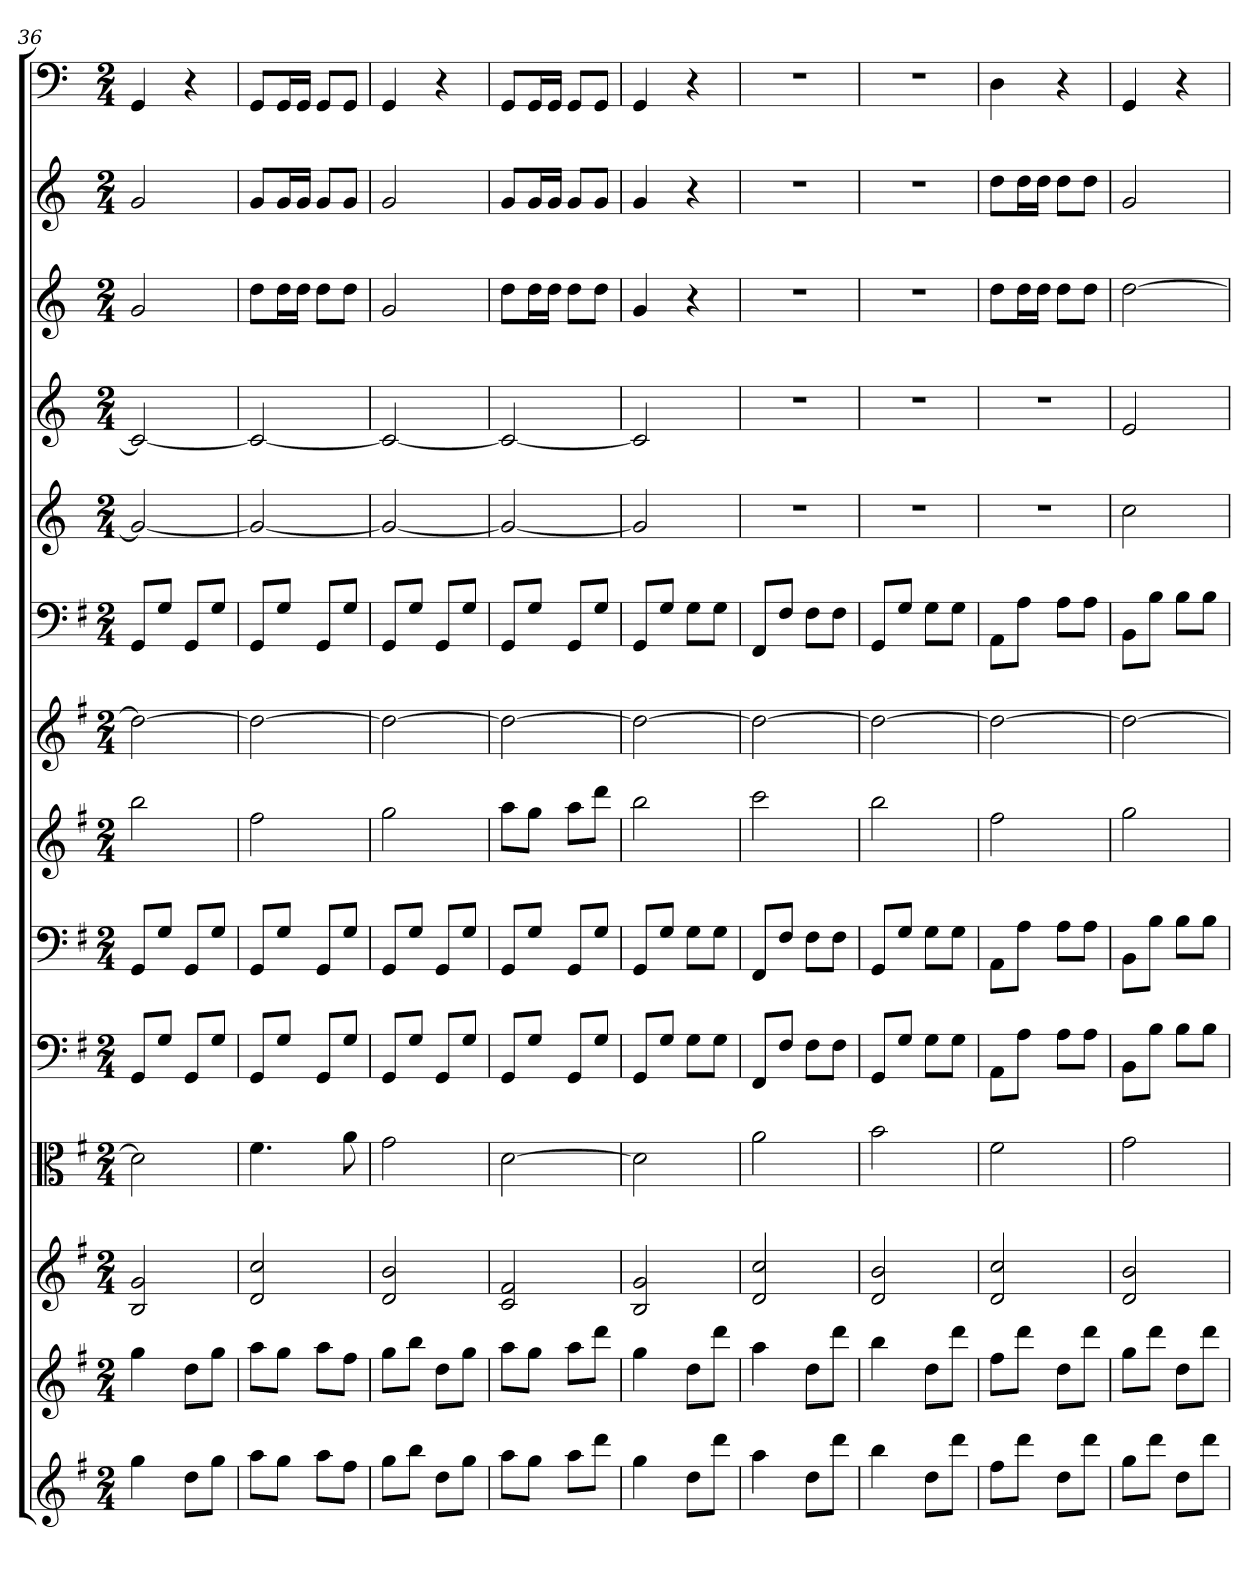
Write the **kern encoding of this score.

**kern	**kern	**kern	**kern	**kern	**kern	**kern	**kern	**kern	**kern	**kern	**kern	**kern	**kern
*part14	*part13	*part12	*part11	*part10	*part9	*part8	*part7	*part6	*part5	*part4	*part3	*part2	*part1
*staff14	*staff13	*staff12	*staff11	*staff10	*staff9	*staff8	*staff7	*staff6	*staff5	*staff4	*staff3	*staff2	*staff1
*	*	*	*clefC3	*clefF4	*clefF4	*	*	*clefF4	*	*	*	*	*clefF4
*k[f#]	*k[f#]	*k[f#]	*k[f#]	*k[f#]	*k[f#]	*k[f#]	*k[f#]	*k[f#]	*k[]	*k[]	*k[]	*k[]	*k[]
*M2/4	*M2/4	*M2/4	*M2/4	*M2/4	*M2/4	*M2/4	*M2/4	*M2/4	*M2/4	*M2/4	*M2/4	*M2/4	*M2/4
=36	=36	=36	=36	=36	=36	=36	=36	=36	=36	=36	=36	=36	=36
4gg	4gg	2B 2g	2d]	8GG/L	8GG/L	2bb	2dd_	8GG/L	2g_	2c_	2g	2g	4GG
.	.	.	.	8G/J	8G/J	.	.	8G/J	.	.	.	.	.
8ddL	8ddL	.	.	8GG/L	8GG/L	.	.	8GG/L	.	.	.	.	4r
8ggJ	8ggJ	.	.	8G/J	8G/J	.	.	8G/J	.	.	.	.	.
=37	=37	=37	=37	=37	=37	=37	=37	=37	=37	=37	=37	=37	=37
8aaL	8aaL	2d 2cc	4.f#	8GG/L	8GG/L	2ff#	2dd_	8GG/L	2g_	2c_	8ddL	8gL	8GG/L
8ggJ	8ggJ	.	.	8G/J	8G/J	.	.	8G/J	.	.	16ddL	16gL	16GG/L
.	.	.	.	.	.	.	.	.	.	.	16ddJJ	16gJJ	16GG/JJ
8aaL	8aaL	.	.	8GG/L	8GG/L	.	.	8GG/L	.	.	8ddL	8gL	8GG/L
8ff#J	8ff#J	.	8a	8G/J	8G/J	.	.	8G/J	.	.	8ddJ	8gJ	8GG/J
=38	=38	=38	=38	=38	=38	=38	=38	=38	=38	=38	=38	=38	=38
8ggL	8ggL	2d 2b	2g	8GG/L	8GG/L	2gg	2dd_	8GG/L	2g_	2c_	2g	2g	4GG
8bbJ	8bbJ	.	.	8G/J	8G/J	.	.	8G/J	.	.	.	.	.
8ddL	8ddL	.	.	8GG/L	8GG/L	.	.	8GG/L	.	.	.	.	4r
8ggJ	8ggJ	.	.	8G/J	8G/J	.	.	8G/J	.	.	.	.	.
=39	=39	=39	=39	=39	=39	=39	=39	=39	=39	=39	=39	=39	=39
8aaL	8aaL	2c 2f#	[2d	8GG/L	8GG/L	8aaL	2dd_	8GG/L	2g_	2c_	8ddL	8gL	8GG/L
8ggJ	8ggJ	.	.	8G/J	8G/J	8ggJ	.	8G/J	.	.	16ddL	16gL	16GG/L
.	.	.	.	.	.	.	.	.	.	.	16ddJJ	16gJJ	16GG/JJ
8aaL	8aaL	.	.	8GG/L	8GG/L	8aaL	.	8GG/L	.	.	8ddL	8gL	8GG/L
8dddJ	8dddJ	.	.	8G/J	8G/J	8dddJ	.	8G/J	.	.	8ddJ	8gJ	8GG/J
=40	=40	=40	=40	=40	=40	=40	=40	=40	=40	=40	=40	=40	=40
4gg	4gg	2B 2g	2d]	8GG/L	8GG/L	2bb	2dd_	8GG/L	2g]	2c]	4g	4g	4GG
.	.	.	.	8G/J	8G/J	.	.	8G/J	.	.	.	.	.
8ddL	8ddL	.	.	8G\L	8G\L	.	.	8G\L	.	.	4r	4r	4r
8dddJ	8dddJ	.	.	8G\J	8G\J	.	.	8G\J	.	.	.	.	.
=41	=41	=41	=41	=41	=41	=41	=41	=41	=41	=41	=41	=41	=41
4aa	4aa	2d 2cc	2a	8FF#/L	8FF#/L	2ccc	2dd_	8FF#/L	2r	2r	2r	2r	2r
.	.	.	.	8F#/J	8F#/J	.	.	8F#/J	.	.	.	.	.
8ddL	8ddL	.	.	8F#\L	8F#\L	.	.	8F#\L	.	.	.	.	.
8dddJ	8dddJ	.	.	8F#\J	8F#\J	.	.	8F#\J	.	.	.	.	.
=42	=42	=42	=42	=42	=42	=42	=42	=42	=42	=42	=42	=42	=42
4bb	4bb	2d 2b	2b	8GG/L	8GG/L	2bb	2dd_	8GG/L	2r	2r	2r	2r	2r
.	.	.	.	8G/J	8G/J	.	.	8G/J	.	.	.	.	.
8ddL	8ddL	.	.	8G\L	8G\L	.	.	8G\L	.	.	.	.	.
8dddJ	8dddJ	.	.	8G\J	8G\J	.	.	8G\J	.	.	.	.	.
=43	=43	=43	=43	=43	=43	=43	=43	=43	=43	=43	=43	=43	=43
8ff#L	8ff#L	2d 2cc	2f#	8AA\L	8AA\L	2ff#	2dd_	8AA\L	2r	2r	8ddL	8ddL	4D
8dddJ	8dddJ	.	.	8A\J	8A\J	.	.	8A\J	.	.	16ddL	16ddL	.
.	.	.	.	.	.	.	.	.	.	.	16ddJJ	16ddJJ	.
8ddL	8ddL	.	.	8A\L	8A\L	.	.	8A\L	.	.	8ddL	8ddL	4r
8dddJ	8dddJ	.	.	8A\J	8A\J	.	.	8A\J	.	.	8ddJ	8ddJ	.
=44	=44	=44	=44	=44	=44	=44	=44	=44	=44	=44	=44	=44	=44
8ggL	8ggL	2d 2b	2g	8BB\L	8BB\L	2gg	2dd_	8BB\L	2cc	2e	[2dd	2g	4GG
8dddJ	8dddJ	.	.	8B\J	8B\J	.	.	8B\J	.	.	.	.	.
8ddL	8ddL	.	.	8B\L	8B\L	.	.	8B\L	.	.	.	.	4r
8dddJ	8dddJ	.	.	8B\J	8B\J	.	.	8B\J	.	.	.	.	.
=	=	=	=	=	=	=	=	=	=	=	=	=	=
*-	*-	*-	*-	*-	*-	*-	*-	*-	*-	*-	*-	*-	*-
